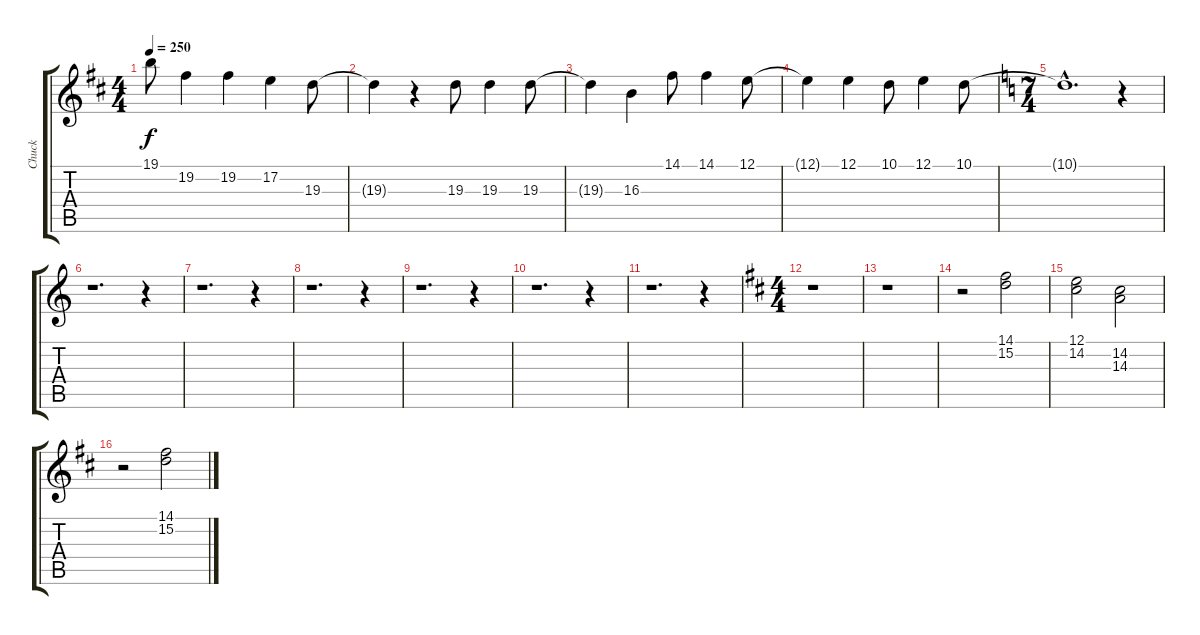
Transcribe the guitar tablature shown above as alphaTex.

\track ("Chuck" "Chuck") {instrument violin}
\staff {score tabs}
\tuning (E4 B3 G3 D3 A2 E2) {hide}
\ts (4 4)
\tempo 250
\clef g2
\ks d
19.1.8{dy f} 19.2.4 19.2.4 17.2.4 19.3.8 |
19.3{t}.4 r.4 19.3.8 19.3.4 19.3.8 |
19.3{t}.4 16.3.4 14.1.8 14.1.4 12.1.8 |
12.1{t}.4 12.1.4 10.1.8 12.1.4 10.1.8 |
\ts (7 4)
\ks c
10.1{hac t}.1{d} r.4 |
r.1{d} r.4 |
r.1{d} r.4 |
r.1{d} r.4 |
r.1{d} r.4 |
r.1{d} r.4 |
r.1{d} r.4 |
\ts (4 4)
\ks d
r.1 |
r.1 |
r.2 (14.1 15.2).2 |
(12.1 14.2).2 (14.2 14.3).2 |
r.2 (14.1 15.2).2
